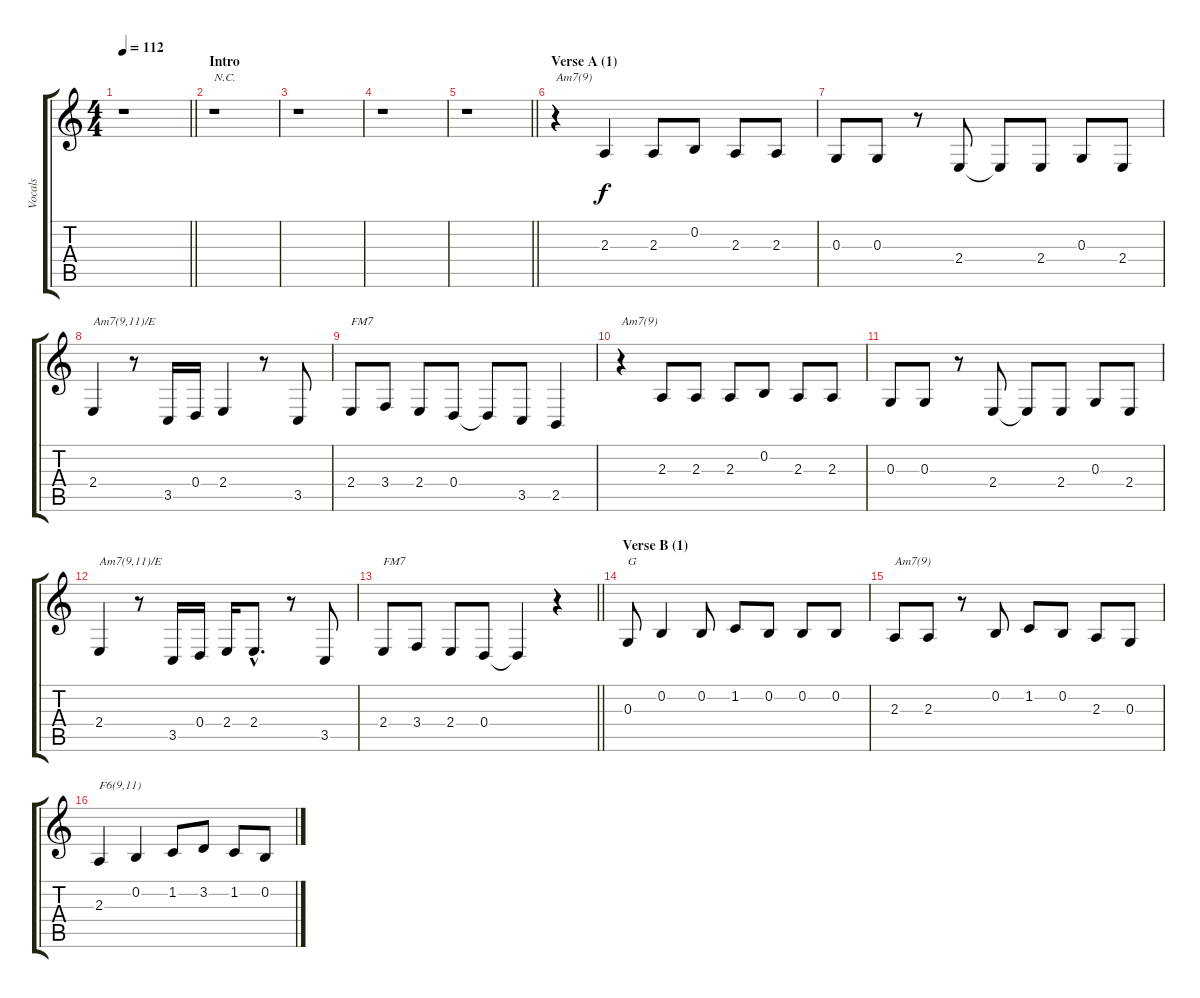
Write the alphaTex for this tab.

\track ("Vocals" "Vocals") {instrument sopranosax}
\staff {score tabs}
\tuning (E4 B3 G3 D3 A2 E2) {hide}
\ts (4 4)
\tempo 112
\clef g2
\barLineRight lightlight
\ks aminor
r.1{dy f instrument sopranosax} |
\section ("" "Intro")
r.1{txt "N.C."} |
r.1 |
r.1 |
\barLineRight lightlight
r.1 |
\section ("" "Verse A (1)")
r.4{txt "Am7(9)"} 2.3.4 2.3.8 0.2.8 2.3.8 2.3.8 |
0.3.8 0.3.8 r.8 2.4.8 2.4{t}.8 2.4.8 0.3.8 2.4.8 |
2.4.4{txt "Am7(9,11)/E"} r.8 3.5.16 0.4.16 2.4.4 r.8 3.5.8 |
2.4.8{txt "FM7"} 3.4.8 2.4.8 0.4.8 0.4{t}.8 3.5.8 2.5.4 |
r.4{txt "Am7(9)"} 2.3.8 2.3.8 2.3.8 0.2.8 2.3.8 2.3.8 |
0.3.8 0.3.8 r.8 2.4.8 2.4{t}.8 2.4.8 0.3.8 2.4.8 |
2.4.4{txt "Am7(9,11)/E"} r.8 3.5.16 0.4.16 2.4.16 2.4{hac}.8{d} r.8 3.5.8 |
\barLineRight lightlight
2.4.8{txt "FM7"} 3.4.8 2.4.8 0.4.8 0.4{t}.4 r.4 |
\section ("" "Verse B (1)")
0.3.8{txt "G"} 0.2.4 0.2.8 1.2.8 0.2.8 0.2.8 0.2.8 |
2.3.8{txt "Am7(9)"} 2.3.8 r.8 0.2.8 1.2.8 0.2.8 2.3.8 0.3.8 |
2.3.4{txt "F6(9,11)"} 0.2.4 1.2.8 3.2.8 1.2.8 0.2.8
